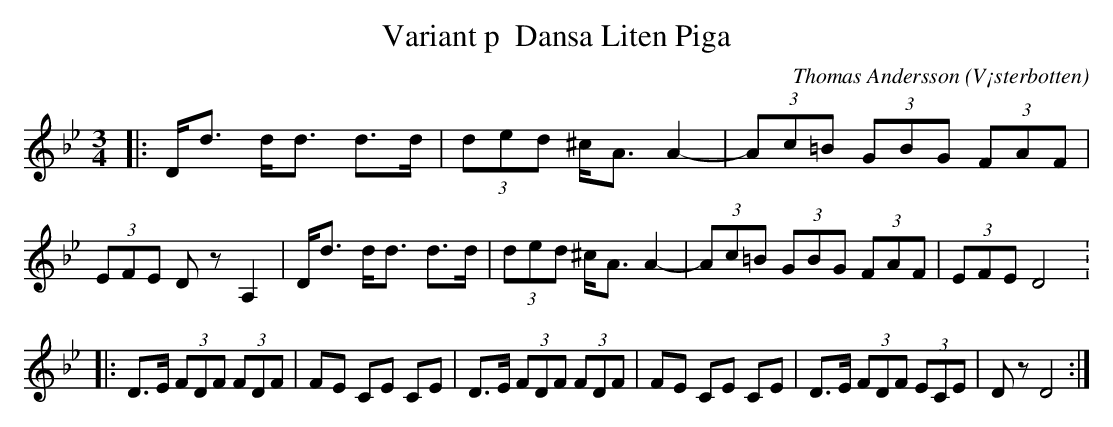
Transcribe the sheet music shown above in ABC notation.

X:1
T:Variant p  Dansa Liten Piga
O:V¡sterbotten
C:Thomas Andersson
M:3/4
L:1/8
K:Gm
|: D<d d<d d>d | (3ded ^c<A A2- | (3Ac=B (3GBG (3FAF | (3EFE Dz A,2 |D<d d<d d>d | (3ded ^c<A A2- | (3Ac=B (3GBG (3FAF | (3EFE D4 :
|:D>E (3FDF (3FDF | FE CE CE |D>E (3FDF (3FDF | FE CE CE |D>E (3FDF (3ECE | Dz D4 :|
